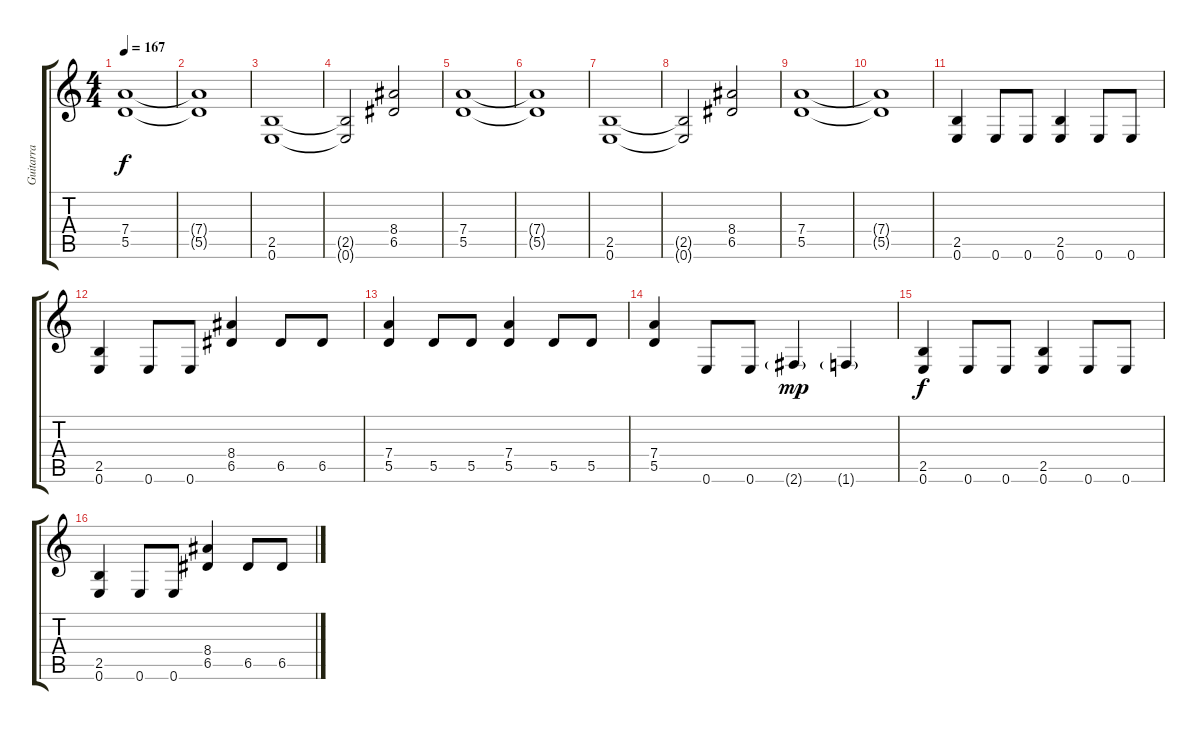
\track ("Guitarra" "Guitarra") {instrument distortionguitar}
\staff {score tabs}
\tuning (E4 B3 G3 D3 A2 E2) {hide}
\ts (4 4)
\tempo 167
\clef g2
\ks c
(7.4 5.5).1{dy f} |
(7.4{t} 5.5{t}).1 |
(2.5 0.6).1 |
(2.5{t} 0.6{t}).2 (8.4 6.5).2 |
(7.4 5.5).1 |
(7.4{t} 5.5{t}).1 |
(2.5 0.6).1 |
(2.5{t} 0.6{t}).2 (8.4 6.5).2 |
(7.4 5.5).1 |
(7.4{t} 5.5{t}).1 |
(2.5 0.6).4 0.6.8 0.6.8 (2.5 0.6).4 0.6.8 0.6.8 |
(2.5 0.6).4 0.6.8 0.6.8 (8.4 6.5).4 6.5.8 6.5.8 |
(7.4 5.5).4 5.5.8 5.5.8 (7.4 5.5).4 5.5.8 5.5.8 |
(7.4 5.5).4 0.6.8 0.6.8 2.6{g}.4{dy mp} 1.6{g}.4 |
(2.5 0.6).4{dy f} 0.6.8 0.6.8 (2.5 0.6).4 0.6.8 0.6.8 |
(2.5 0.6).4 0.6.8 0.6.8 (8.4 6.5).4 6.5.8 6.5.8
